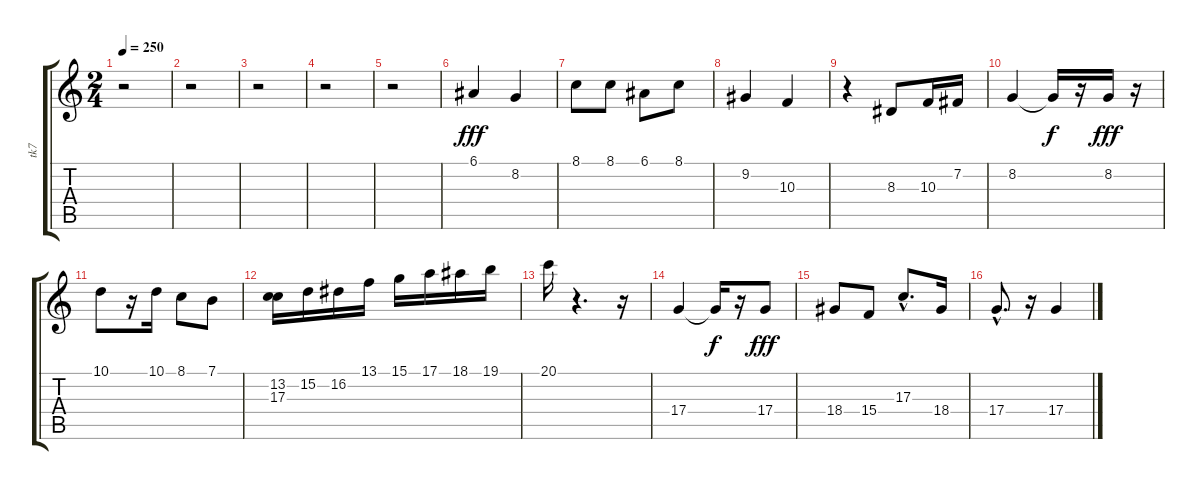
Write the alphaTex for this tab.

\track ("tk7" "tk7") {instrument accordion}
\staff {score tabs}
\tuning (E4 B3 G3 D3 A2 E2) {hide}
\ts (2 4)
\tempo 250
\clef g2
\ks c
r.2{dy fff} |
r.2 |
r.2 |
r.2 |
r.2 |
6.1.4 8.2.4 |
8.1.8 8.1.8 6.1.8 8.1.8 |
9.2.4 10.3.4 |
r.4 8.3.8 10.3.16 7.2.16 |
8.2.4 8.2{t}.16{dy f} r.16 8.2.16{dy fff} r.16 |
10.1.8 r.16 10.1.16 8.1.8 7.1.8 |
(13.2 17.3).16 15.2.16 16.2.16 13.1.16 15.1.16 17.1.16 18.1.16 19.1.16 |
20.1.16 r.4{d} r.16 |
17.4.4 17.4{t}.16{dy f} r.16 17.4.8{dy fff} |
18.4.8 15.4.8 17.3{hac}.8{d} 18.4.16 |
17.4{hac}.8{d} r.16 17.4.4
